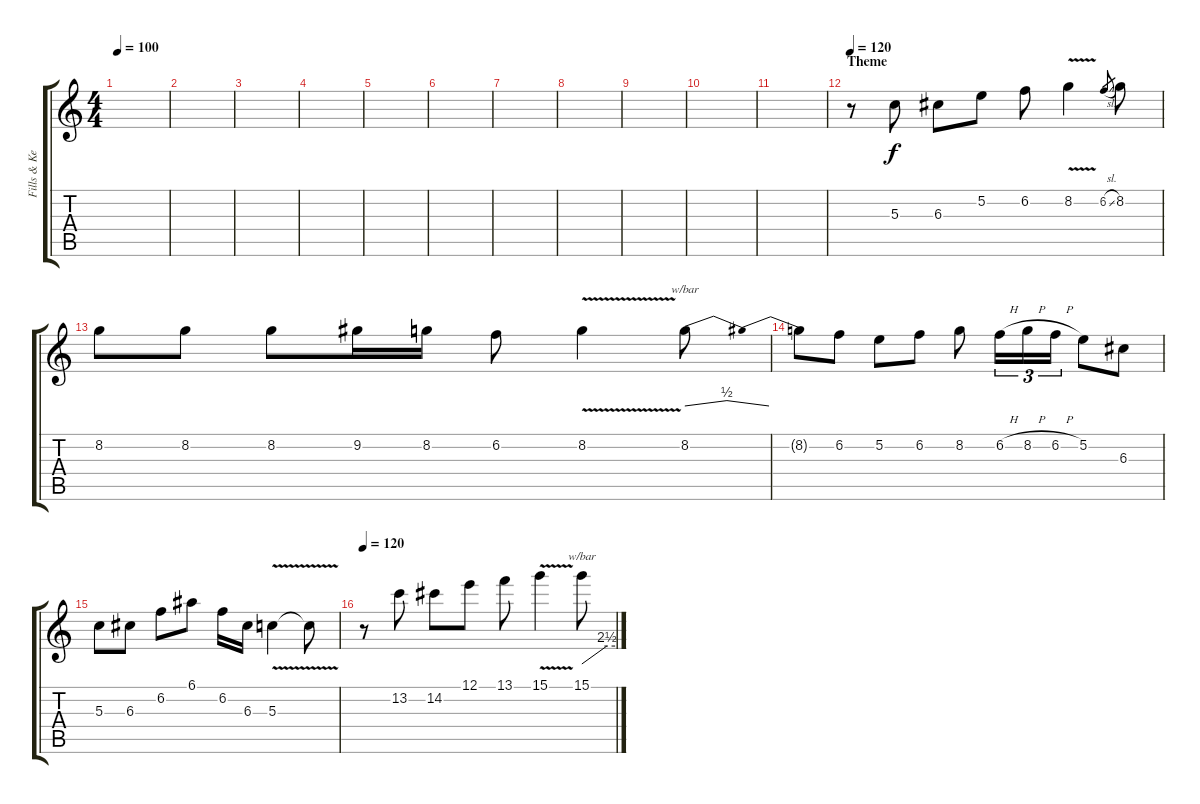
\track ("Fills & Keys" "Fills & Ke") {instrument electricguitarjazz}
\staff {score tabs}
\tuning (E4 B3 G3 D3 A2 E2) {hide}
\ts (4 4)
\tempo 100
\clef g2
\ks c
|
|
|
|
|
|
|
|
|
|
|
\section ("" "Theme")
\tempo 120
r.8 5.3.8{volume 13 balance 3 instrument overdrivenguitar} 6.3.8 5.2.8 6.2.8 8.2{v}.4 6.2{sl}.8{gr} 8.2.8 |
8.2.8 8.2.8 8.2.8 9.2.16 8.2.16 6.2.8 8.2{v}.4 8.2.8{tbe (dip default 0 0 30 2 60 0)} |
8.2{t}.8 6.2.8 5.2.8 6.2.8 8.2.8 6.2{h}.16{tu (3 2)} 8.2{h}.16{tu (3 2)} 6.2{h}.16{tu (3 2)} 5.2.8 6.3.8 |
5.3.8 6.3.8 6.2.8 6.1.8 6.2.16 6.3.16 5.3{v}.4 5.3{t}.8 |
\tempo 120
r.8 13.2.8 14.2.8 12.1.8 13.1.8 15.1{v}.4 15.1.8{tbe (custom default 0 0 45 10 60 10)}
